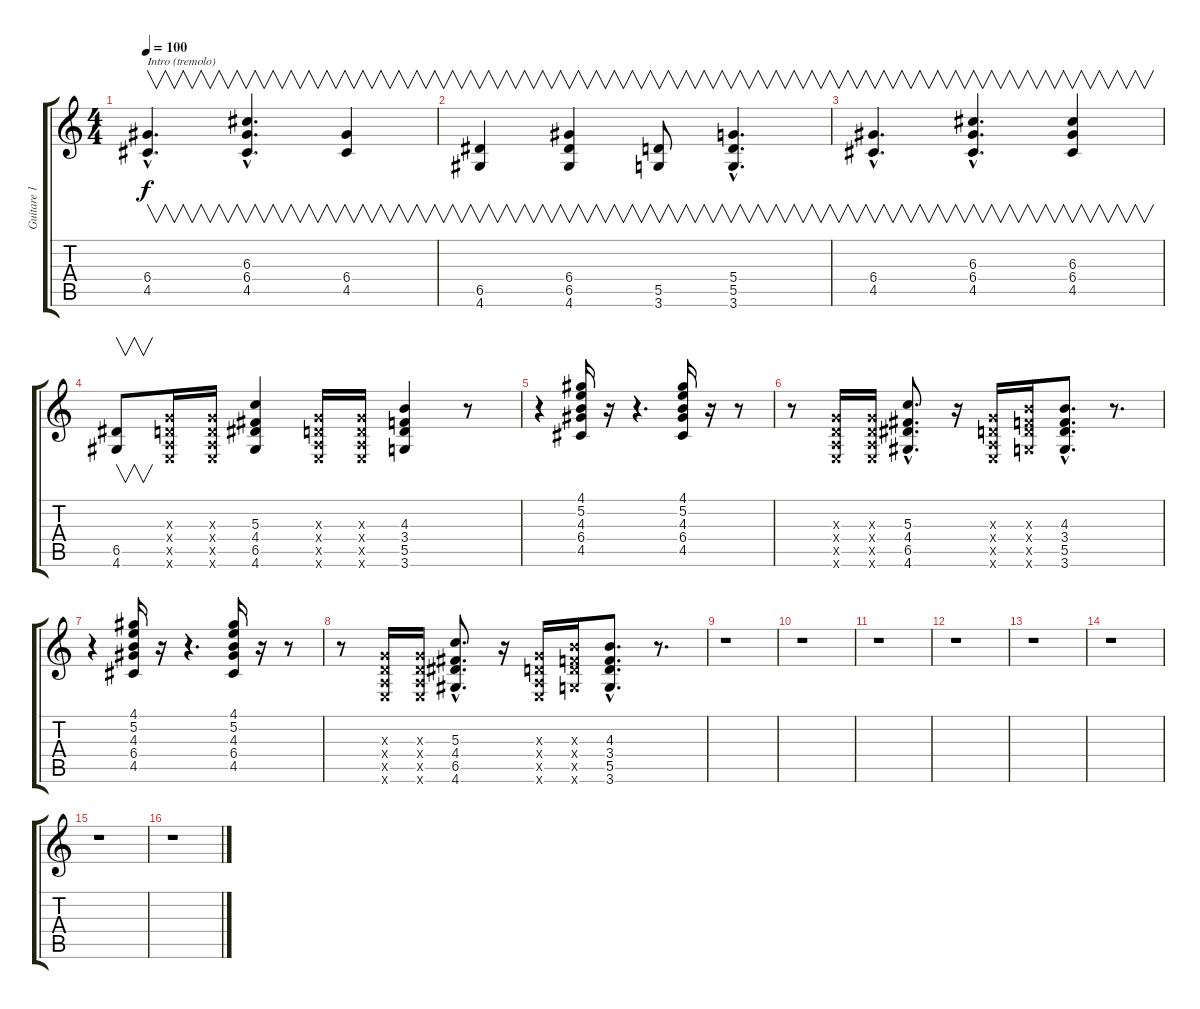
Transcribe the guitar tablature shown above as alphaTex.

\track ("Guitare 1" "Guitare 1") {instrument electricguitarclean}
\staff {score tabs}
\tuning (E4 B3 G3 D3 A2 E2) {hide}
\ts (4 4)
\tempo 100
\clef g2
\ks c
(6.4{hac} 4.5{hac}).4{v d txt "Intro (tremolo)" dy f instrument electricguitarclean} (6.3{hac} 6.4{hac} 4.5{hac}).4{v d} (6.4 4.5).4{v} |
(6.5 4.6).4{v} (6.4 6.5 4.6).4{v} (5.5 3.6).8{v} (5.4{hac} 5.5{hac} 3.6{hac}).4{v d} |
(6.4{hac} 4.5{hac}).4{v d} (6.3{hac} 6.4{hac} 4.5{hac}).4{v d} (6.3 6.4 4.5).4{v} |
(6.5 4.6).8{v} (0.3{x} 0.4{x} 0.5{x} 0.6{x}).16 (0.3{x} 0.4{x} 0.5{x} 0.6{x}).16 (5.3 4.4 6.5 4.6).4 (0.3{x} 0.4{x} 0.5{x} 0.6{x}).16 (0.3{x} 0.4{x} 0.5{x} 0.6{x}).16 (4.3 3.4 5.5 3.6).4 r.8 |
r.4 (4.1 5.2 4.3 6.4 4.5).16 r.16 r.4{d} (4.1 5.2 4.3 6.4 4.5).16 r.16 r.8 |
r.8 (0.3{x} 0.4{x} 0.5{x} 0.6{x}).16 (0.3{x} 0.4{x} 0.5{x} 0.6{x}).16 (5.3{hac} 4.4{hac} 6.5{hac} 4.6{hac}).8{d} r.16 (0.3{x} 0.4{x} 0.5{x} 0.6{x}).16 (4.3{x} 3.4{x} 5.5{x} 3.6{x}).16 (4.3{hac} 3.4{hac} 5.5{hac} 3.6{hac}).8{d} r.8{d} |
r.4 (4.1 5.2 4.3 6.4 4.5).16 r.16 r.4{d} (4.1 5.2 4.3 6.4 4.5).16 r.16 r.8 |
r.8 (0.3{x} 0.4{x} 0.5{x} 0.6{x}).16 (0.3{x} 0.4{x} 0.5{x} 0.6{x}).16 (5.3{hac} 4.4{hac} 6.5{hac} 4.6{hac}).8{d} r.16 (0.3{x} 0.4{x} 0.5{x} 0.6{x}).16 (4.3{x} 3.4{x} 5.5{x} 3.6{x}).16 (4.3{hac} 3.4{hac} 5.5{hac} 3.6{hac}).8{d} r.8{d} |
r.1 |
r.1 |
r.1 |
r.1 |
r.1 |
r.1 |
r.1 |
r.1
